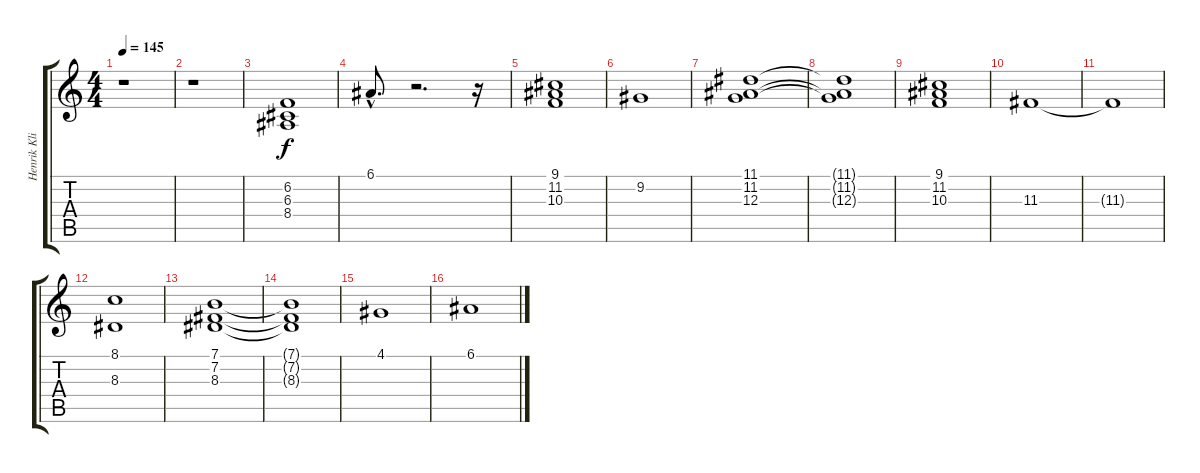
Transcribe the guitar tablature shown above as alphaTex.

\track ("Henrik Klingenberg" "Henrik Kli") {instrument harpsichord}
\staff {score tabs}
\tuning (E4 B3 G3 D3 A2 E2) {hide}
\ts (4 4)
\tempo 145
\clef g2
\ks c
r.1{dy ff} |
r.1 |
(6.2 6.3 8.4).1{dy f} |
6.1{hac}.8{d} r.2{d} r.16 |
(9.1 11.2 10.3).1 |
9.2.1 |
(11.1 11.2 12.3).1 |
(11.1{t} 11.2{t} 12.3{t}).1 |
(9.1 11.2 10.3).1 |
11.3.1 |
11.3{t}.1 |
(8.1 8.3).1 |
(7.1 7.2 8.3).1 |
(7.1{t} 7.2{t} 8.3{t}).1 |
4.1.1 |
6.1.1
